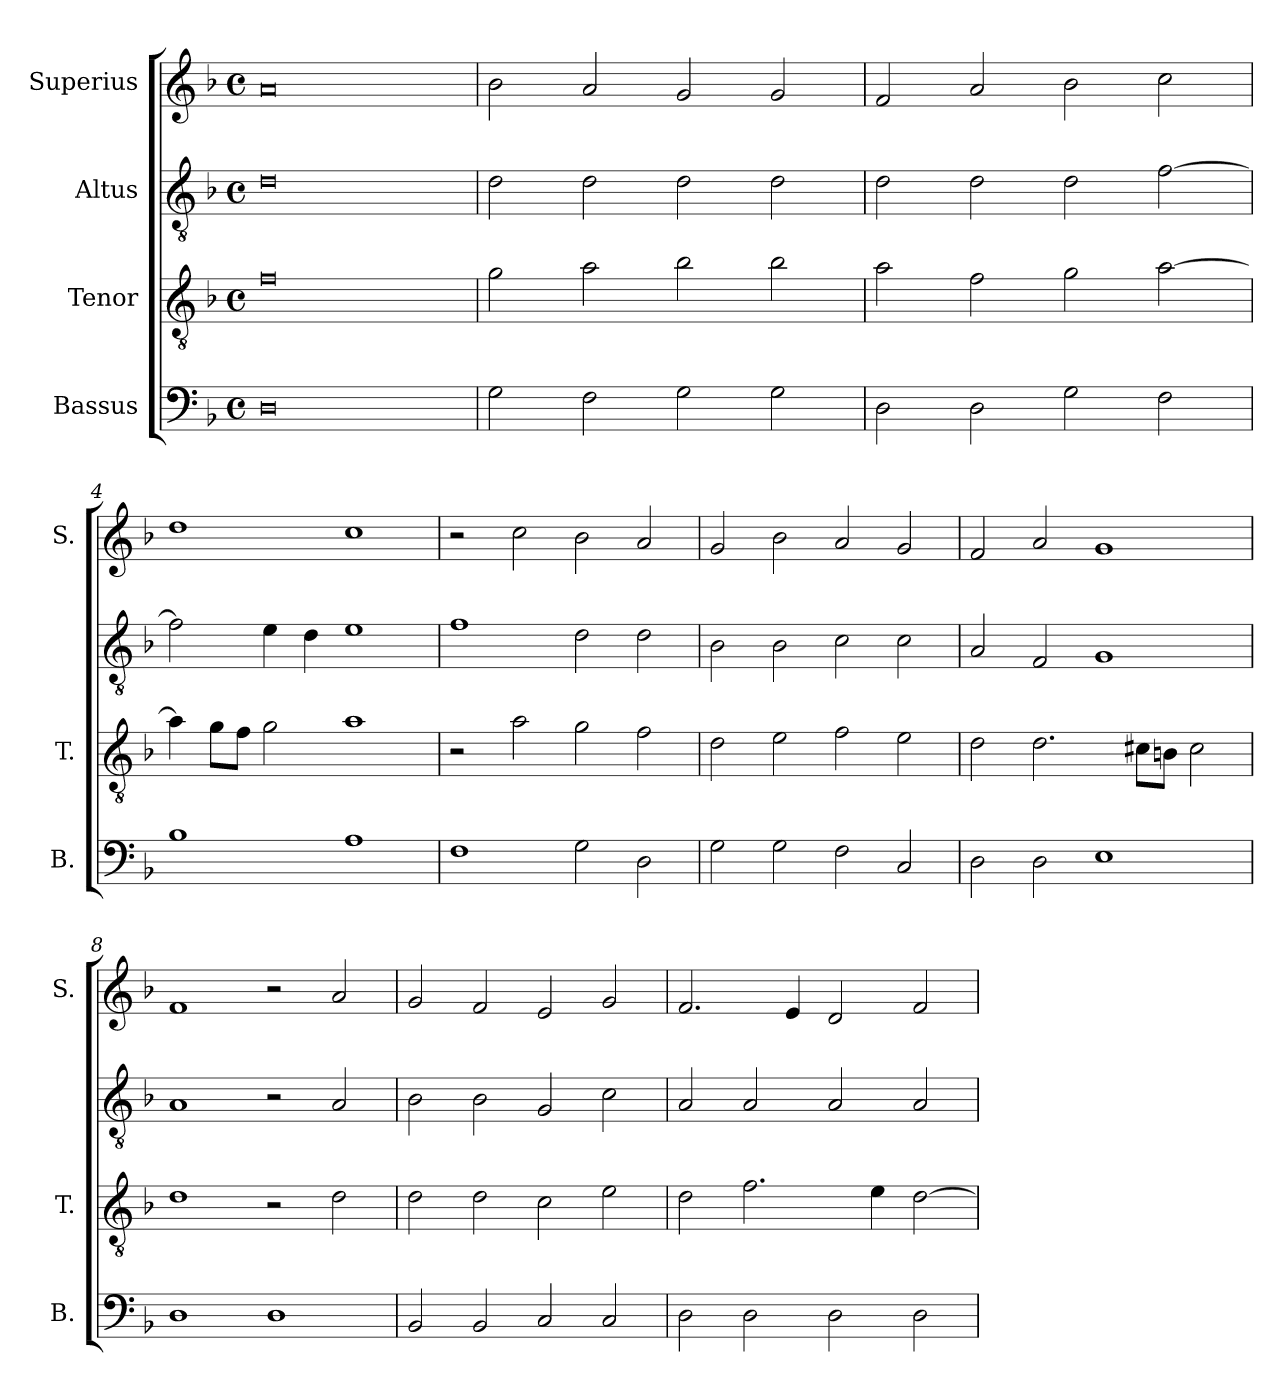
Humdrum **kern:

**kern	**kern	**kern	**kern
*part4	*part3	*part2	*part1
*staff4	*staff3	*staff2	*staff1
*I"Bassus	*I"Tenor	*I"Altus	*I"Superius
*I'B.	*I'T.	*	*I'S.
!!LO:PB:g=z
*clefF4	*clefGv2	*clefGv2	*clefG2
*	*ITrd7c12	*ITrd7c12	*
*k[b-]	*k[b-]	*k[b-]	*k[b-]
*F:	*F:	*F:	*F:
*M4/4	*M4/4	*M4/4	*M4/4
*met(c)	*met(c)	*met(c)	*met(c)
=1	=1	=1	=1
0Di	0Fi	0Di	0ai
=2	=2	=2	=2
2Gi\	2Gi\	2Di\	2b-i\
2Fi\	2Ai\	2Di\	2ai/
2Gi\	2B-i\	2Di\	2gi/
2Gi\	2B-i\	2Di\	2gi/
=3	=3	=3	=3
2Di\	2Ai\	2Di\	2fi/
2Di\	2Fi\	2Di\	2ai/
2Gi\	2Gi\	2Di\	2b-i\
2Fi\	[>2Ai\	[>2Fi\	2cci\
=4	=4	=4	=4
1B-i	4Ai\]	2Fi\]	1ddi
.	8Gi\L	.	.
.	8Fi\J	.	.
.	2Gi\	4Ei\	.
.	.	4Di\	.
1Ai	1Ai	1Ei	1cci
=5	=5	=5	=5
1Fi	2r	1Fi	2r
.	2Ai\	.	2cci\
2Gi\	2Gi\	2Di\	2b-i\
2Di\	2Fi\	2Di\	2ai/
!!LO:LB:g=z
=6	=6	=6	=6
2Gi\	2Di\	2BB-i\	2gi/
2Gi\	2Ei\	2BB-i\	2b-i\
2Fi\	2Fi\	2Ci\	2ai/
2Ci/	2Ei\	2Ci\	2gi/
=7	=7	=7	=7
2Di\	2Di\	2AAi/	2fi/
2Di\	2.Di\	2FFi/	2ai/
1Ei	.	1GGi	1gi
.	8C#Xi\L	.	.
.	8BBni\J	.	.
.	2C#i\	.	.
=8	=8	=8	=8
1Di	1Di	1AAi	1fi
1Di	2r	2r	2r
.	2Di\	2AAi/	2ai/
=9	=9	=9	=9
2BB-i/	2Di\	2BB-i\	2gi/
2BB-i/	2Di\	2BB-i\	2fi/
2Ci/	2Ci\	2GGi/	2ei/
2Ci/	2Ei\	2Ci\	2gi/
=10	=10	=10	=10
2Di\	2Di\	2AAi/	2.fi/
2Di\	2.Fi\	2AAi/	.
.	.	.	4ei/
2Di\	.	2AAi/	2di/
.	4Ei\	.	.
2Di\	[>2Di\	2AAi/	2fi/
=	=	=	=
*-	*-	*-	*-
